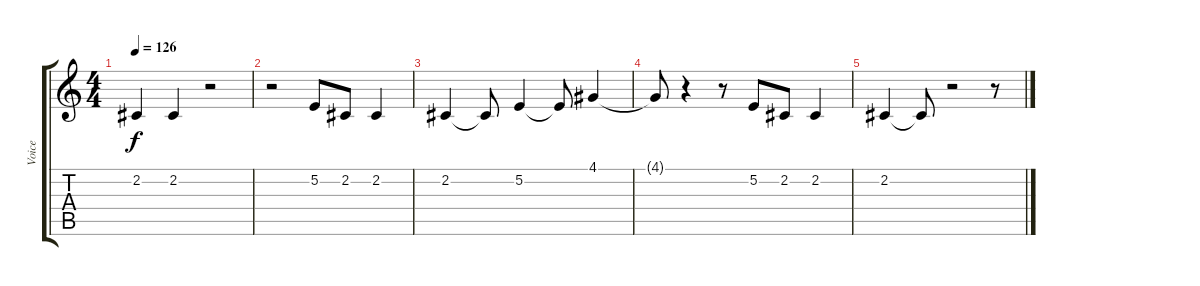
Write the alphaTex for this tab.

\track ("Voice" "Voice") {instrument tenorsax}
\staff {score tabs}
\tuning (E4 B3 G3 D3 A2 E2) {hide}
\ts (4 4)
\tempo 126
\clef g2
\ks c
2.2.4{dy f} 2.2.4 r.2 |
r.2 5.2.8 2.2.8 2.2.4 |
2.2.4 2.2{t}.8 5.2.4 5.2{t}.8 4.1.4 |
4.1{t}.8 r.4 r.8 5.2.8 2.2.8 2.2.4 |
2.2.4 2.2{t}.8 r.2 r.8
